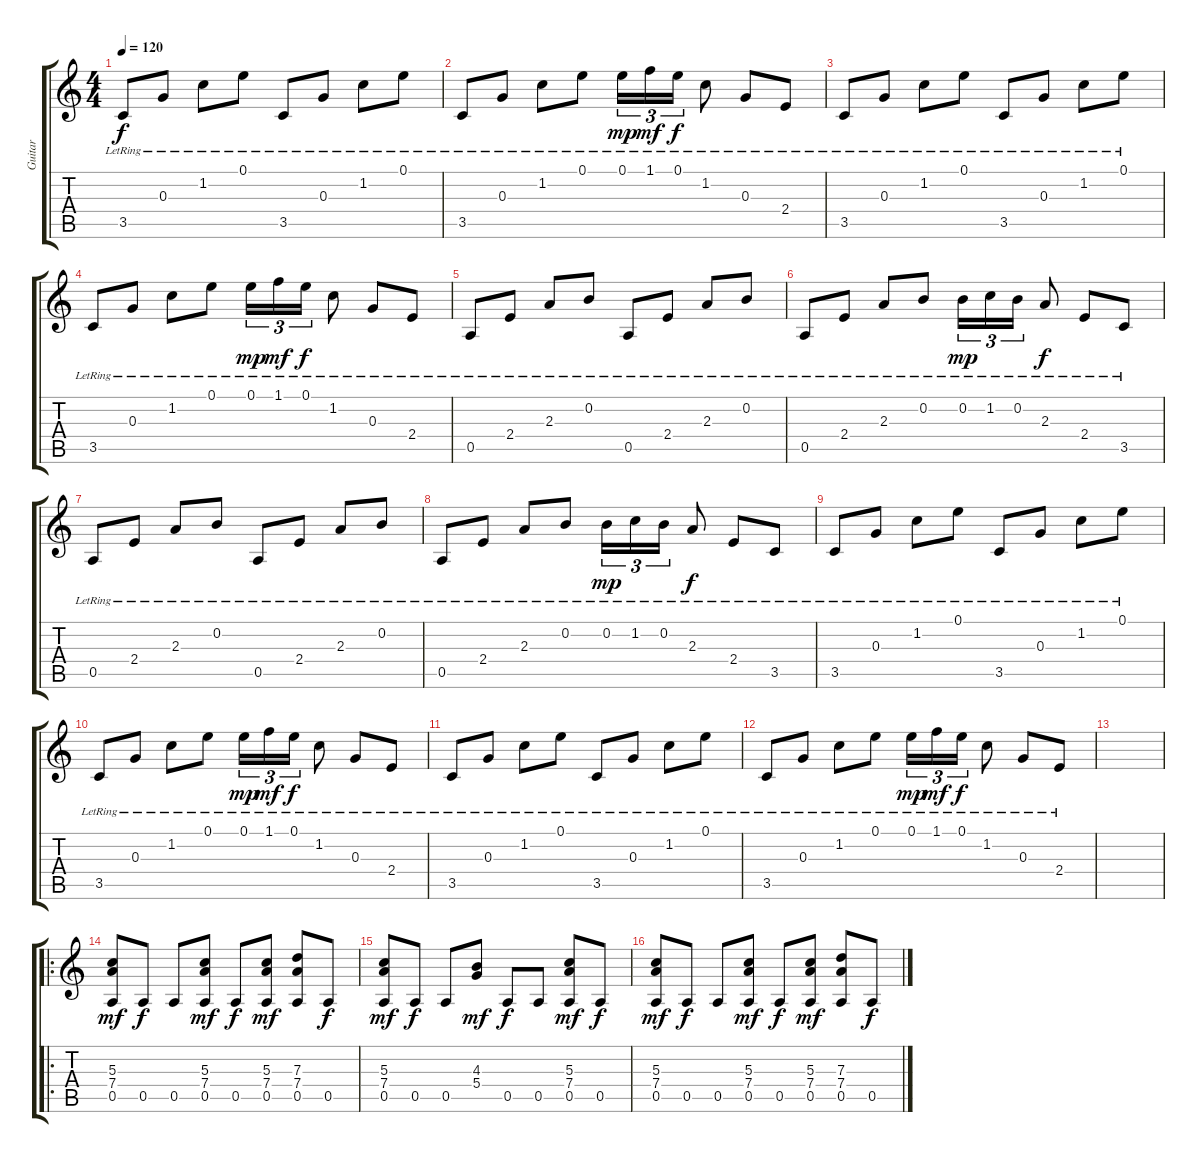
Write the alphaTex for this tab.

\track ("Guitar" "Guitar") {instrument acousticguitarsteel}
\staff {score tabs}
\tuning (E4 B3 G3 D3 A2 E2) {hide}
\ts (4 4)
\tempo 120
\clef g2
\ks c
3.5{lr}.8{dy f} 0.3{lr}.8 1.2{lr}.8 0.1{lr}.8 3.5{lr}.8 0.3{lr}.8 1.2{lr}.8 0.1{lr}.8 |
3.5{lr}.8 0.3{lr}.8 1.2{lr}.8 0.1{lr}.8 0.1{lr}.16{tu (3 2) dy mp} 1.1{lr}.16{tu (3 2) dy mf} 0.1{lr}.16{tu (3 2) dy f} 1.2{lr}.8 0.3{lr}.8 2.4{lr}.8 |
3.5{lr}.8 0.3{lr}.8 1.2{lr}.8 0.1{lr}.8 3.5{lr}.8 0.3{lr}.8 1.2{lr}.8 0.1{lr}.8 |
3.5{lr}.8 0.3{lr}.8 1.2{lr}.8 0.1{lr}.8 0.1{lr}.16{tu (3 2) dy mp} 1.1{lr}.16{tu (3 2) dy mf} 0.1{lr}.16{tu (3 2) dy f} 1.2{lr}.8 0.3{lr}.8 2.4{lr}.8 |
0.5{lr}.8{volume 15 instrument acousticguitarsteel} 2.4{lr}.8 2.3{lr}.8 0.2{lr}.8 0.5{lr}.8 2.4{lr}.8 2.3{lr}.8 0.2{lr}.8 |
0.5{lr}.8 2.4{lr}.8 2.3{lr}.8 0.2{lr}.8 0.2{lr}.16{tu (3 2) dy mp} 1.2{lr}.16{tu (3 2)} 0.2{lr}.16{tu (3 2)} 2.3{lr}.8{dy f} 2.4{lr}.8 3.5{lr}.8 |
0.5{lr}.8{volume 15 instrument acousticguitarsteel} 2.4{lr}.8 2.3{lr}.8 0.2{lr}.8 0.5{lr}.8 2.4{lr}.8 2.3{lr}.8 0.2{lr}.8 |
0.5{lr}.8 2.4{lr}.8 2.3{lr}.8 0.2{lr}.8 0.2{lr}.16{tu (3 2) dy mp} 1.2{lr}.16{tu (3 2)} 0.2{lr}.16{tu (3 2)} 2.3{lr}.8{dy f} 2.4{lr}.8 3.5{lr}.8 |
3.5{lr}.8 0.3{lr}.8 1.2{lr}.8 0.1{lr}.8 3.5{lr}.8 0.3{lr}.8 1.2{lr}.8 0.1{lr}.8 |
3.5{lr}.8 0.3{lr}.8 1.2{lr}.8 0.1{lr}.8 0.1{lr}.16{tu (3 2) dy mp} 1.1{lr}.16{tu (3 2) dy mf} 0.1{lr}.16{tu (3 2) dy f} 1.2{lr}.8 0.3{lr}.8 2.4{lr}.8 |
3.5{lr}.8 0.3{lr}.8 1.2{lr}.8 0.1{lr}.8 3.5{lr}.8 0.3{lr}.8 1.2{lr}.8 0.1{lr}.8 |
3.5{lr}.8 0.3{lr}.8 1.2{lr}.8 0.1{lr}.8 0.1{lr}.16{tu (3 2) dy mp} 1.1{lr}.16{tu (3 2) dy mf} 0.1{lr}.16{tu (3 2) dy f} 1.2{lr}.8 0.3{lr}.8 2.4{lr}.8 |
|
\ro
(5.3 7.4 0.5).8{dy mf volume 14 instrument distortionguitar} 0.5.8{dy f} 0.5.8 (5.3 7.4 0.5).8{dy mf volume 14 instrument distortionguitar} 0.5.8{dy f} (5.3 7.4 0.5).8{dy mf volume 14 instrument distortionguitar} (7.3 7.4 0.5).8 0.5.8{dy f} |
(5.3 7.4 0.5).8{dy mf} 0.5.8{dy f} 0.5.8 (4.3 5.4).8{dy mf} 0.5.8{dy f} 0.5.8 (5.3 7.4 0.5).8{dy mf} 0.5.8{dy f} |
(5.3 7.4 0.5).8{dy mf volume 14 instrument distortionguitar} 0.5.8{dy f} 0.5.8 (5.3 7.4 0.5).8{dy mf volume 14 instrument distortionguitar} 0.5.8{dy f} (5.3 7.4 0.5).8{dy mf volume 14 instrument distortionguitar} (7.3 7.4 0.5).8 0.5.8{dy f}
